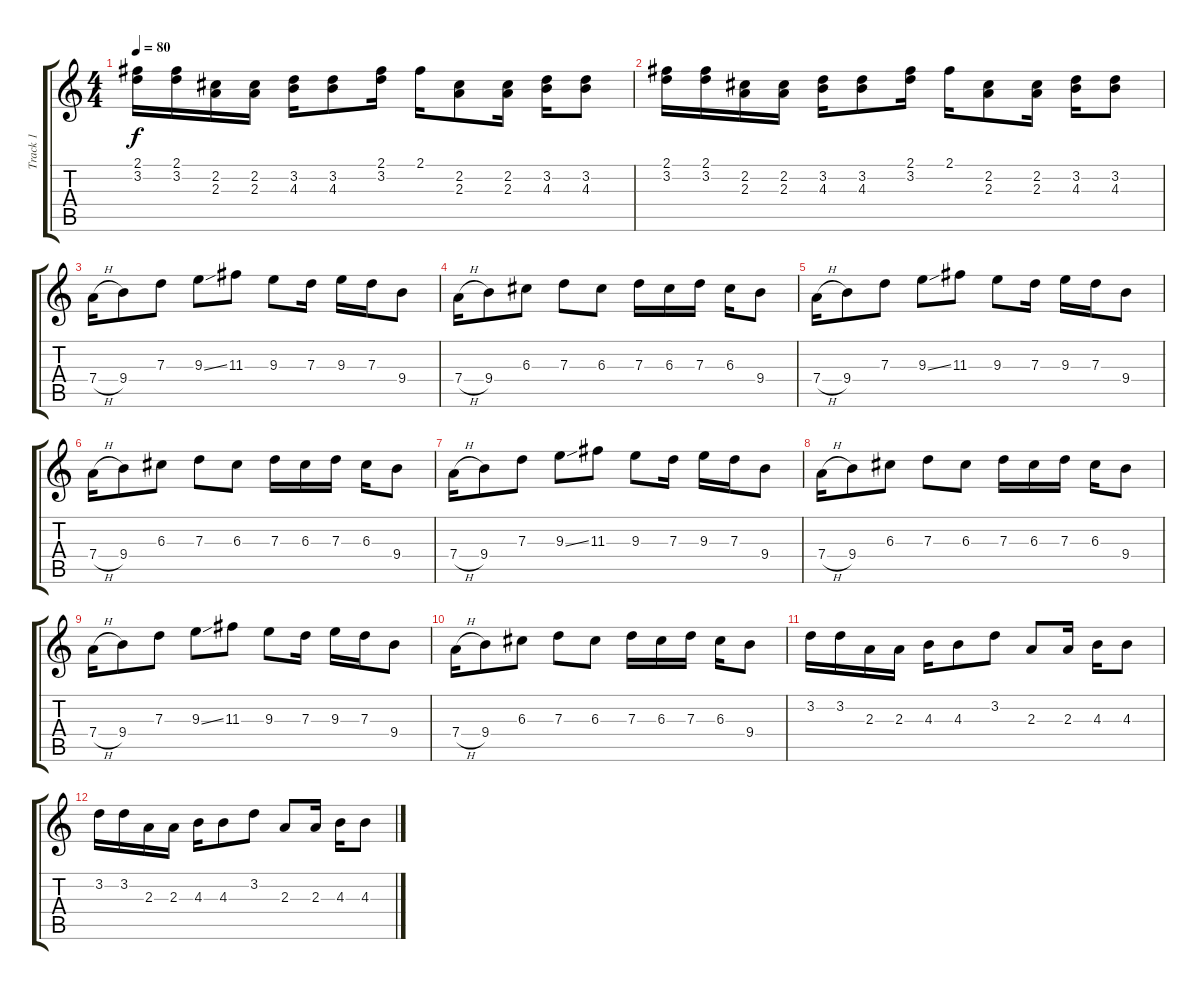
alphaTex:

\track ("Track 1" "Track 1") {instrument overdrivenguitar}
\staff {score tabs}
\tuning (E4 B3 G3 D3 A2 E2) {hide}
\ts (4 4)
\tempo 80
\clef g2
\ks c
(2.1 3.2).16{dy f} (2.1 3.2).16 (2.2 2.3).16 (2.2 2.3).16 (3.2 4.3).16 (3.2 4.3).8 (2.1 3.2).16 2.1.16 (2.2 2.3).8 (2.2 2.3).16 (3.2 4.3).16 (3.2 4.3).8 |
(2.1 3.2).16 (2.1 3.2).16 (2.2 2.3).16 (2.2 2.3).16 (3.2 4.3).16 (3.2 4.3).8 (2.1 3.2).16 2.1.16 (2.2 2.3).8 (2.2 2.3).16 (3.2 4.3).16 (3.2 4.3).8 |
7.4{h}.16 9.4.8 7.3.8 9.3{ss}.8 11.3.8 9.3.8 7.3.16 9.3.16 7.3.16 9.4.8 |
7.4{h}.16 9.4.8 6.3.8 7.3.8 6.3.8 7.3.16 6.3.16 7.3.16 6.3.16 9.4.8 |
7.4{h}.16 9.4.8 7.3.8 9.3{ss}.8 11.3.8 9.3.8 7.3.16 9.3.16 7.3.16 9.4.8 |
7.4{h}.16 9.4.8 6.3.8 7.3.8 6.3.8 7.3.16 6.3.16 7.3.16 6.3.16 9.4.8 |
7.4{h}.16 9.4.8 7.3.8 9.3{ss}.8 11.3.8 9.3.8 7.3.16 9.3.16 7.3.16 9.4.8 |
7.4{h}.16 9.4.8 6.3.8 7.3.8 6.3.8 7.3.16 6.3.16 7.3.16 6.3.16 9.4.8 |
7.4{h}.16 9.4.8 7.3.8 9.3{ss}.8 11.3.8 9.3.8 7.3.16 9.3.16 7.3.16 9.4.8 |
7.4{h}.16 9.4.8 6.3.8 7.3.8 6.3.8 7.3.16 6.3.16 7.3.16 6.3.16 9.4.8 |
3.2.16 3.2.16 2.3.16 2.3.16 4.3.16 4.3.8 3.2.8 2.3.8 2.3.16 4.3.16 4.3.8 |
3.2.16 3.2.16 2.3.16 2.3.16 4.3.16 4.3.8 3.2.8 2.3.8 2.3.16 4.3.16 4.3.8
